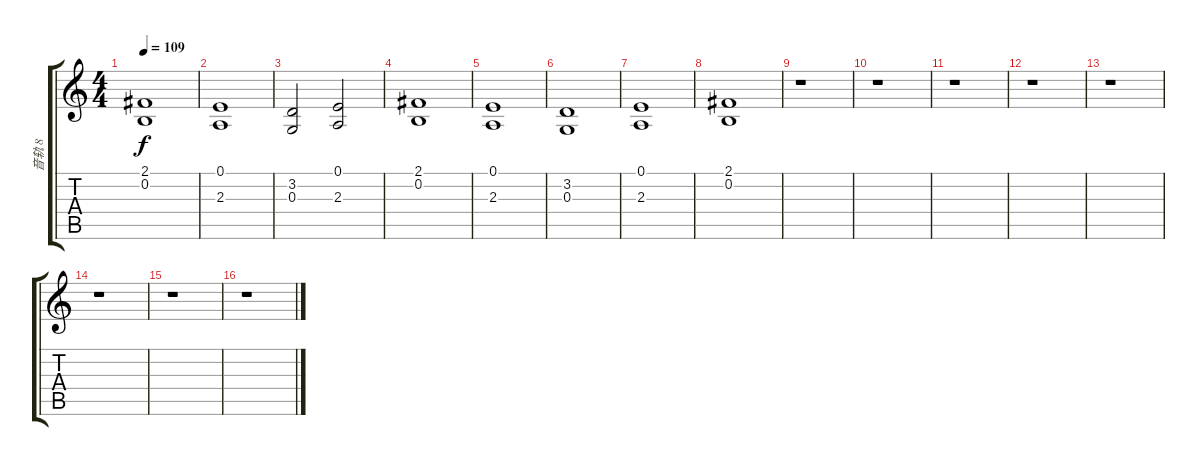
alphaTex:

\track ("音轨 8" "音轨 8") {instrument electricpiano2}
\staff {score tabs}
\tuning (E4 B3 G3 D3 A2 E2) {hide}
\ts (4 4)
\tempo 109
\clef g2
\ks c
(2.1 0.2).1{dy f} |
(0.1 2.3).1 |
(3.2 0.3).2 (0.1 2.3).2 |
(2.1 0.2).1 |
(0.1 2.3).1 |
(3.2 0.3).1 |
(0.1 2.3).1 |
(2.1 0.2).1 |
r.1 |
r.1 |
r.1 |
r.1 |
r.1 |
r.1 |
r.1 |
r.1
